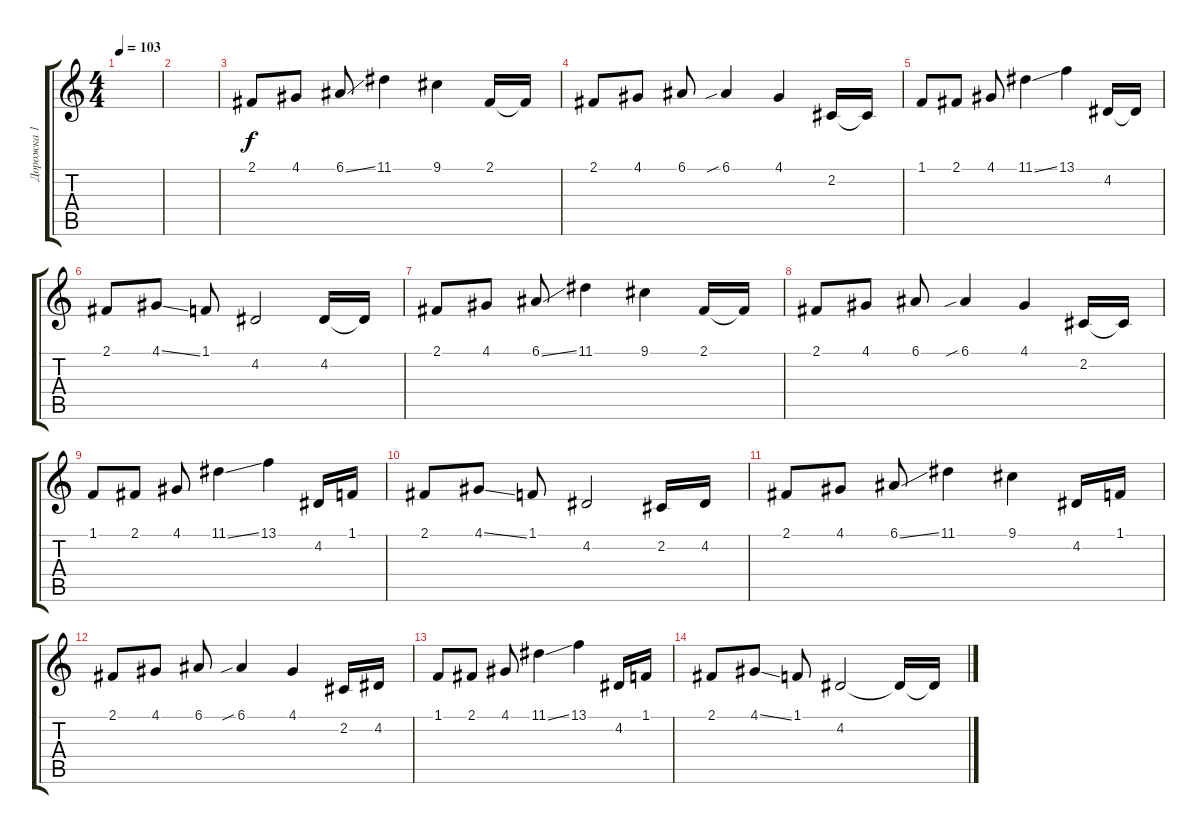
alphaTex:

\track ("Дорожка 1" "Дорожка 1") {instrument violin}
\staff {score tabs}
\tuning (E4 B3 G3 D3 A2 E2) {hide}
\ts (4 4)
\tempo 103
\clef g2
\ks c
|
|
2.1.8 4.1.8 6.1{ss}.8 11.1.4 9.1.4 2.1.16 2.1{t}.16 |
2.1.8 4.1.8 6.1.8 6.1{sib}.4 4.1.4 2.2.16 2.2{t}.16 |
1.1.8 2.1.8 4.1.8 11.1{ss}.4 13.1.4 4.2.16 4.2{t}.16 |
2.1.8 4.1{ss}.8 1.1.8 4.2.2 4.2.16 4.2{t}.16 |
2.1.8 4.1.8 6.1{ss}.8 11.1.4 9.1.4 2.1.16 2.1{t}.16 |
2.1.8 4.1.8 6.1.8 6.1{sib}.4 4.1.4 2.2.16 2.2{t}.16 |
1.1.8 2.1.8 4.1.8 11.1{ss}.4 13.1.4 4.2.16 1.1.16 |
2.1.8 4.1{ss}.8 1.1.8 4.2.2 2.2.16 4.2.16 |
2.1.8 4.1.8 6.1{ss}.8 11.1.4 9.1.4 4.2.16 1.1.16 |
2.1.8 4.1.8 6.1.8 6.1{sib}.4 4.1.4 2.2.16 4.2.16 |
1.1.8 2.1.8 4.1.8 11.1{ss}.4 13.1.4 4.2.16 1.1.16 |
2.1.8 4.1{ss}.8 1.1.8 4.2.2 4.2{t}.16 4.2{t}.16
